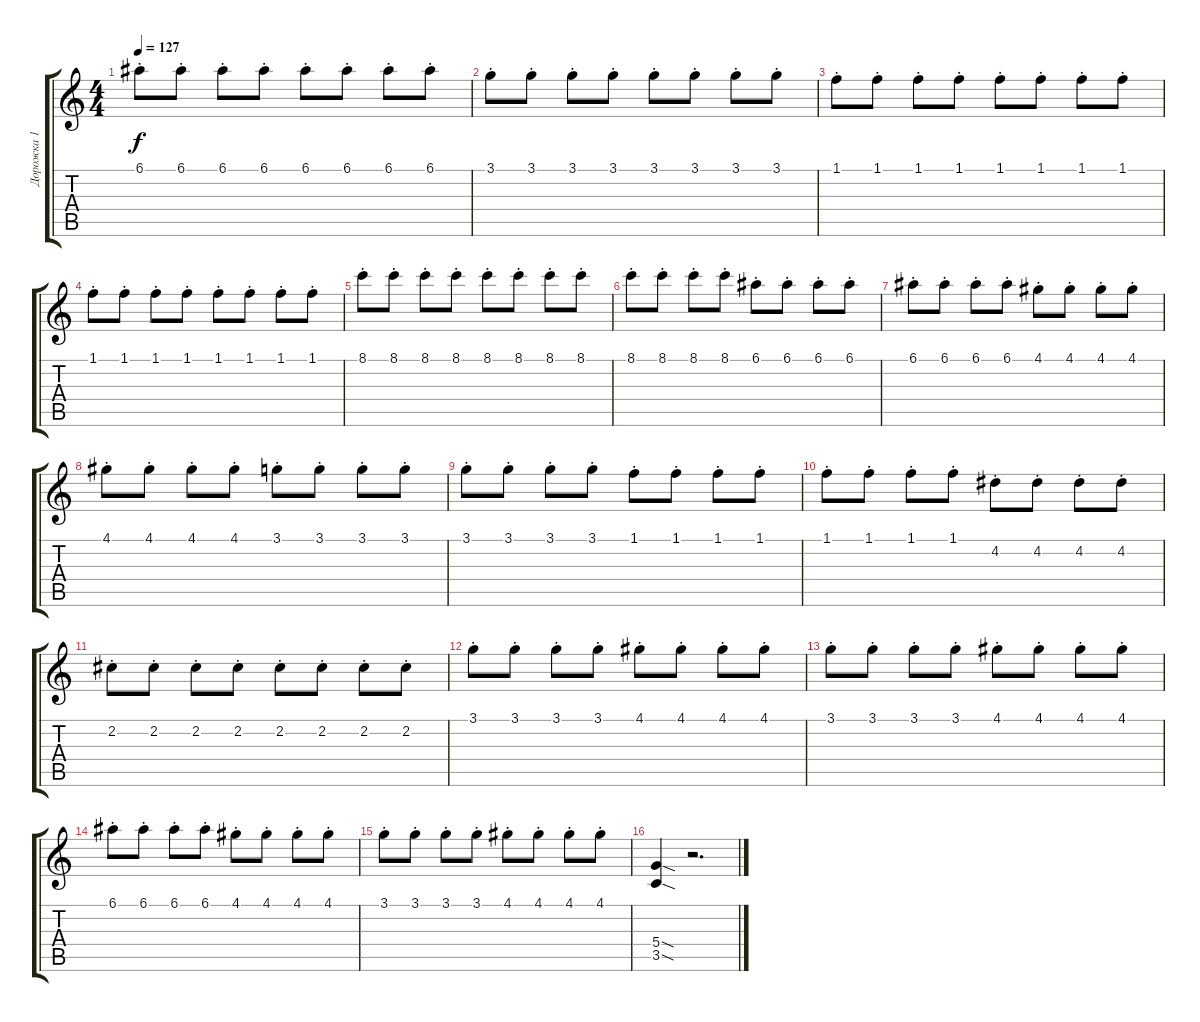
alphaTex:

\track ("Дорожка 1" "Дорожка 1") {instrument distortionguitar}
\staff {score tabs}
\tuning (E4 B3 G3 D3 A2 E2) {hide}
\ts (4 4)
\tempo 127
\clef g2
\ks c
6.1{st}.8{dy f} 6.1{st}.8 6.1{st}.8 6.1{st}.8 6.1{st}.8 6.1{st}.8 6.1{st}.8 6.1{st}.8 |
3.1{st}.8 3.1{st}.8 3.1{st}.8 3.1{st}.8 3.1{st}.8 3.1{st}.8 3.1{st}.8 3.1{st}.8 |
1.1{st}.8 1.1{st}.8 1.1{st}.8 1.1{st}.8 1.1{st}.8 1.1{st}.8 1.1{st}.8 1.1{st}.8 |
1.1{st}.8 1.1{st}.8 1.1{st}.8 1.1{st}.8 1.1{st}.8 1.1{st}.8 1.1{st}.8 1.1{st}.8 |
8.1{st}.8 8.1{st}.8 8.1{st}.8 8.1{st}.8 8.1{st}.8 8.1{st}.8 8.1{st}.8 8.1{st}.8 |
8.1{st}.8 8.1{st}.8 8.1{st}.8 8.1{st}.8 6.1{st}.8 6.1{st}.8 6.1{st}.8 6.1{st}.8 |
6.1{st}.8 6.1{st}.8 6.1{st}.8 6.1{st}.8 4.1{st}.8 4.1{st}.8 4.1{st}.8 4.1{st}.8 |
4.1{st}.8 4.1{st}.8 4.1{st}.8 4.1{st}.8 3.1{st}.8 3.1{st}.8 3.1{st}.8 3.1{st}.8 |
3.1{st}.8 3.1{st}.8 3.1{st}.8 3.1{st}.8 1.1{st}.8 1.1{st}.8 1.1{st}.8 1.1{st}.8 |
1.1{st}.8 1.1{st}.8 1.1{st}.8 1.1{st}.8 4.2{st}.8 4.2{st}.8 4.2{st}.8 4.2{st}.8 |
2.2{st}.8 2.2{st}.8 2.2{st}.8 2.2{st}.8 2.2{st}.8 2.2{st}.8 2.2{st}.8 2.2{st}.8 |
3.1{st}.8 3.1{st}.8 3.1{st}.8 3.1{st}.8 4.1{st}.8 4.1{st}.8 4.1{st}.8 4.1{st}.8 |
3.1{st}.8 3.1{st}.8 3.1{st}.8 3.1{st}.8 4.1{st}.8 4.1{st}.8 4.1{st}.8 4.1{st}.8 |
6.1{st}.8 6.1{st}.8 6.1{st}.8 6.1{st}.8 4.1{st}.8 4.1{st}.8 4.1{st}.8 4.1{st}.8 |
3.1{st}.8 3.1{st}.8 3.1{st}.8 3.1{st}.8 4.1{st}.8 4.1{st}.8 4.1{st}.8 4.1{st}.8 |
(5.4{sod} 3.5{sod}).4 r.2{d}
